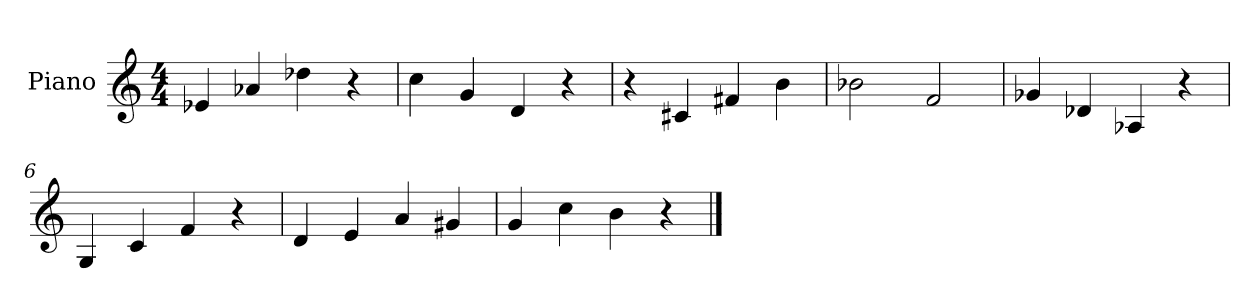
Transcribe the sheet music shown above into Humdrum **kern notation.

**kern
*part1
*staff1
*I"Piano
*I'Pno.
*clefG2
*k[]
*M4/4
=1
4e-X/
4a-X/
4dd-X\
4r
=2
4cc\
4g/
4d/
4r
=3
4r
4c#X/
4f#X/
4b\
=4
2b-X\
2f/
=5
4g-X/
4d-X/
4A-X/
4r
=6
4G/
4c/
4f/
4r
=7
4d/
4e/
4a/
4g#X/
=8
4g/
4cc\
4b\
4r
==
*-
